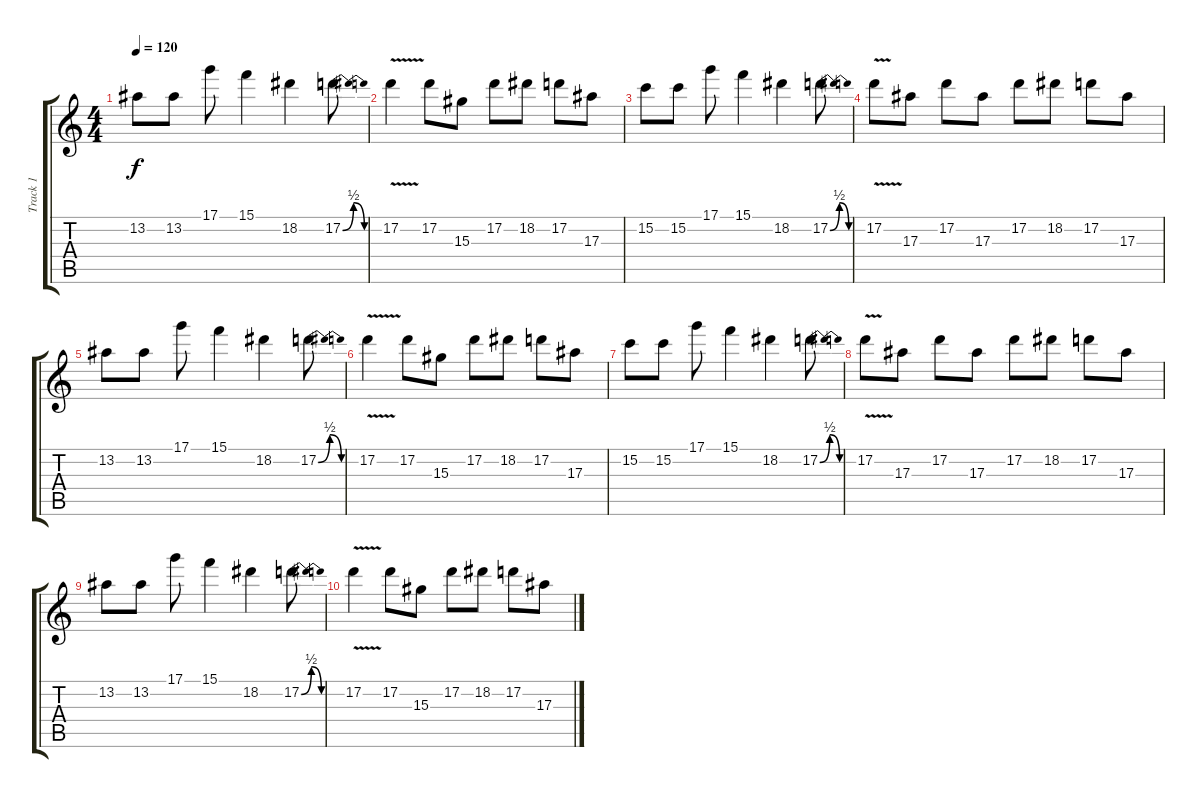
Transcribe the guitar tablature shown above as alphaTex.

\track ("Track 1" "Track 1") {instrument distortionguitar}
\staff {score tabs}
\tuning (D4 A3 F3 C3 G2 C2) {hide}
\ts (4 4)
\tempo 120
\clef g2
\ks c
13.2.8{dy f} 13.2.8 17.1.8 15.1.4 18.2.4 17.2{be (bendrelease 0 0 45 2 53 2 60 0)}.8 |
17.2{v}.4 17.2.8 15.3.8 17.2.8 18.2.8 17.2.8 17.3.8 |
15.2.8{volume 16 instrument distortionguitar} 15.2.8 17.1.8 15.1.4 18.2.4 17.2{be (bendrelease 0 0 45 2 53 2 60 0)}.8 |
17.2{v}.8 17.3.8 17.2.8 17.3.8 17.2.8 18.2.8 17.2.8 17.3.8 |
13.2.8 13.2.8 17.1.8 15.1.4 18.2.4 17.2{be (bendrelease 0 0 45 2 53 2 60 0)}.8 |
17.2{v}.4 17.2.8 15.3.8 17.2.8 18.2.8 17.2.8 17.3.8 |
15.2.8 15.2.8 17.1.8 15.1.4 18.2.4 17.2{be (bendrelease 0 0 45 2 53 2 60 0)}.8 |
17.2{v}.8 17.3.8 17.2.8 17.3.8 17.2.8 18.2.8 17.2.8 17.3.8 |
13.2.8 13.2.8 17.1.8 15.1.4 18.2.4 17.2{be (bendrelease 0 0 45 2 53 2 60 0)}.8 |
17.2{v}.4 17.2.8 15.3.8 17.2.8 18.2.8 17.2.8 17.3.8
